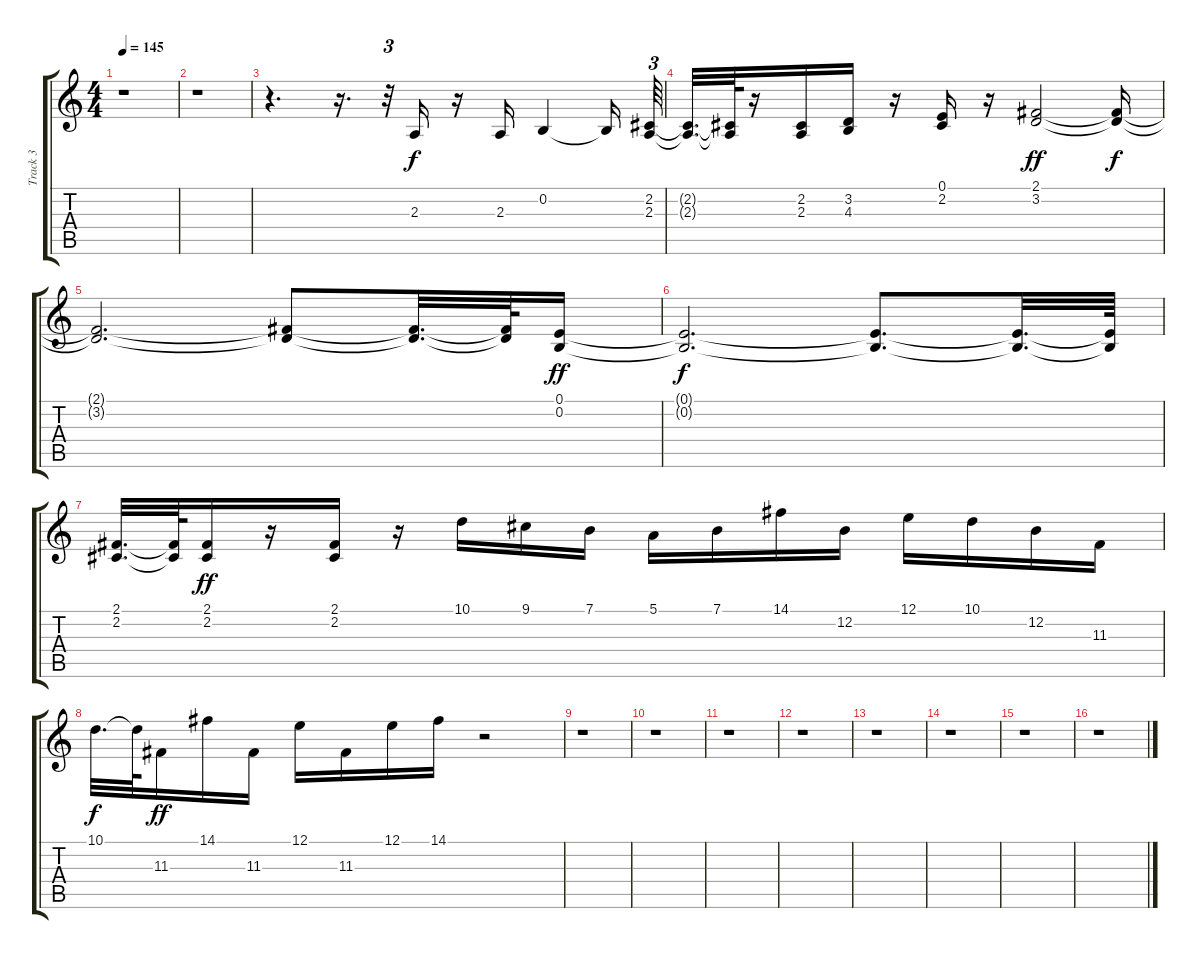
\track ("Track 3" "Track 3") {instrument lead1square}
\staff {score tabs}
\tuning (E4 B3 G3 D3 A2 E2) {hide}
\ts (4 4)
\tempo 145
\clef g2
\ks c
r.1{dy ff} |
r.1 |
r.4{d} r.16{d} r.32{tu (3 2)} 2.3.16{dy f} r.16 2.3.16 0.2.4 0.2{t}.16 (2.2 2.3).64{tu (3 2)} |
(2.2{t} 2.3{t}).32{d} (2.2{t} 2.3{t}).64 r.16 (2.2 2.3).16 (3.2 4.3).16 r.16 (0.1 2.2).16 r.16 (2.1 3.2).2{dy ff} (2.1{t} 3.2{t}).16{dy f} |
(2.1{t} 3.2{t}).2{d} (2.1{t} 3.2{t}).8 (2.1{t} 3.2{t}).32{d} (2.1{t} 3.2{t}).64 (0.1 0.2).16{dy ff} |
(0.1{t} 0.2{t}).2{d dy f} (0.1{t} 0.2{t}).8{d} (0.1{t} 0.2{t}).32{d} (0.1{t} 0.2{t}).64 |
(2.1 2.2).32{d} (2.1{t} 2.2{t}).64 (2.1 2.2).16{dy ff} r.16 (2.1 2.2).16 r.16 10.1.16 9.1.16 7.1.16 5.1.16 7.1.16 14.1.16 12.2.16 12.1.16 10.1.16 12.2.16 11.3.16 |
10.1.32{d dy f} 10.1{t}.64 11.3.16{dy ff} 14.1.16 11.3.16 12.1.16 11.3.16 12.1.16 14.1.16 r.2 |
r.1 |
r.1 |
r.1 |
r.1 |
r.1 |
r.1 |
r.1 |
r.1
